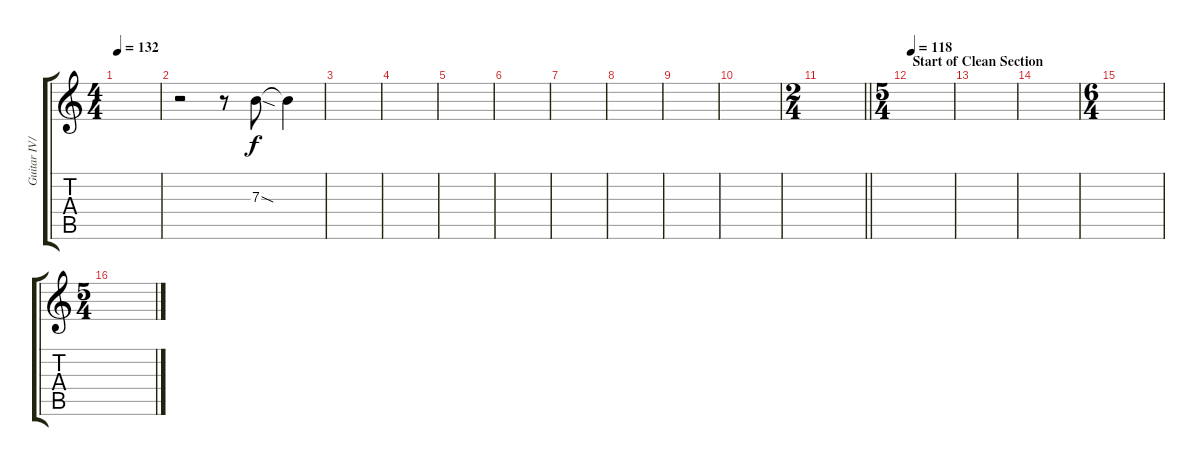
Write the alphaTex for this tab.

\track ("Guitar IV/Guitar III Delay 1" "Guitar IV/") {instrument distortionguitar}
\staff {score tabs}
\tuning (Db4 Ab3 E3 B2 Gb2 Db2) {hide}
\ts (4 4)
\tempo 132
\clef g2
\ks c
|
r.2 r.8 7.3{sod}.8{balance 15 instrument guitarharmonics} 7.3{t}.4 |
|
|
|
|
|
|
|
|
\ts (2 4)
\barLineRight lightlight
|
\ts (5 4)
\section ("" "Start of Clean Section")
\tempo 118
|
|
|
\ts (6 4)
|
\ts (5 4)
